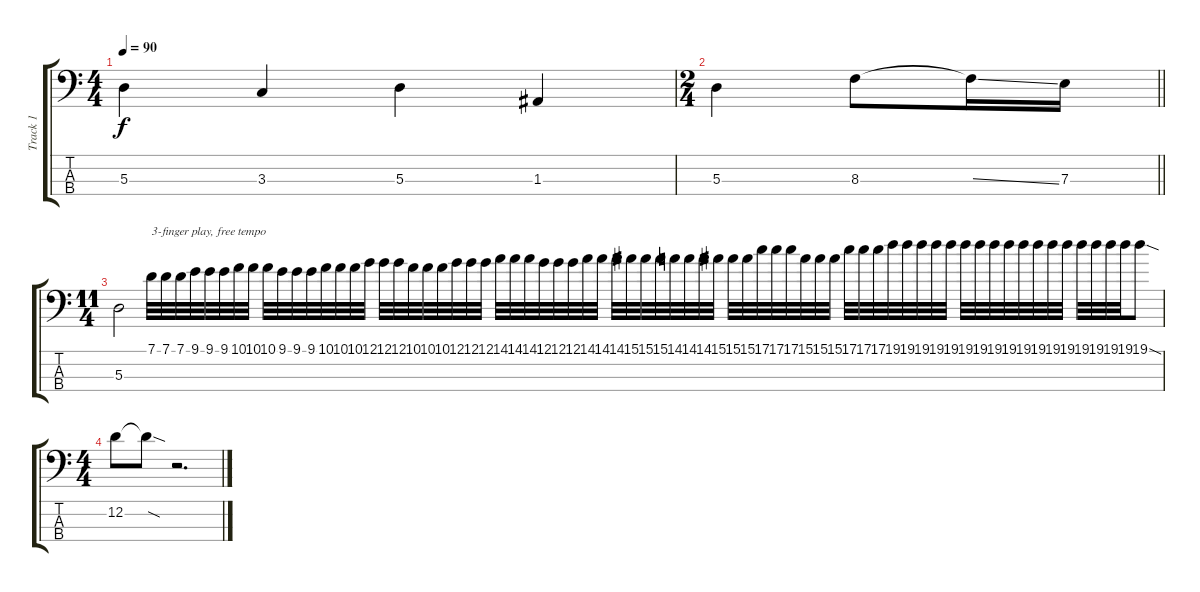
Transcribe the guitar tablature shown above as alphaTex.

\track ("Track 1" "Track 1") {instrument distortionguitar}
\staff {score tabs}
\tuning (G2 D2 A1 E1) {hide}
\ts (4 4)
\tempo 90
\clef f4
\ks c
5.3.4{dy f} 3.3.4 5.3.4 1.3.4 |
\ts (2 4)
\barLineRight lightlight
5.3.4 8.3.8 8.3{ss t}.16 7.3.16 |
\ts (11 4)
\section ("" "")
5.3.2 7.1.32{txt "3-finger play, free tempo"} 7.1.32 7.1.32 9.1.32 9.1.32 9.1.32 10.1.32 10.1.32 10.1.32 9.1.32 9.1.32 9.1.32 10.1.32 10.1.32 10.1.32 12.1.32 12.1.32 12.1.32 10.1.32 10.1.32 10.1.32 12.1.32 12.1.32 12.1.32 14.1.32 14.1.32 14.1.32 12.1.32 12.1.32 12.1.32 14.1.32 14.1.32 14.1.32 15.1.32 15.1.32 15.1.32 14.1.32 14.1.32 14.1.32 15.1.32 15.1.32 15.1.32 17.1.32 17.1.32 17.1.32 15.1.32 15.1.32 15.1.32 17.1.32 17.1.32 17.1.32 19.1.32 19.1.32 19.1.32 19.1.32 19.1.32 19.1.32 19.1.32 19.1.32 19.1.32 19.1.32 19.1.32 19.1.32 19.1.32 19.1.32 19.1.32 19.1.32 19.1.32 19.1{sod}.8 |
\ts (4 4)
12.2.8 12.2{sod t}.8 r.2{d}
